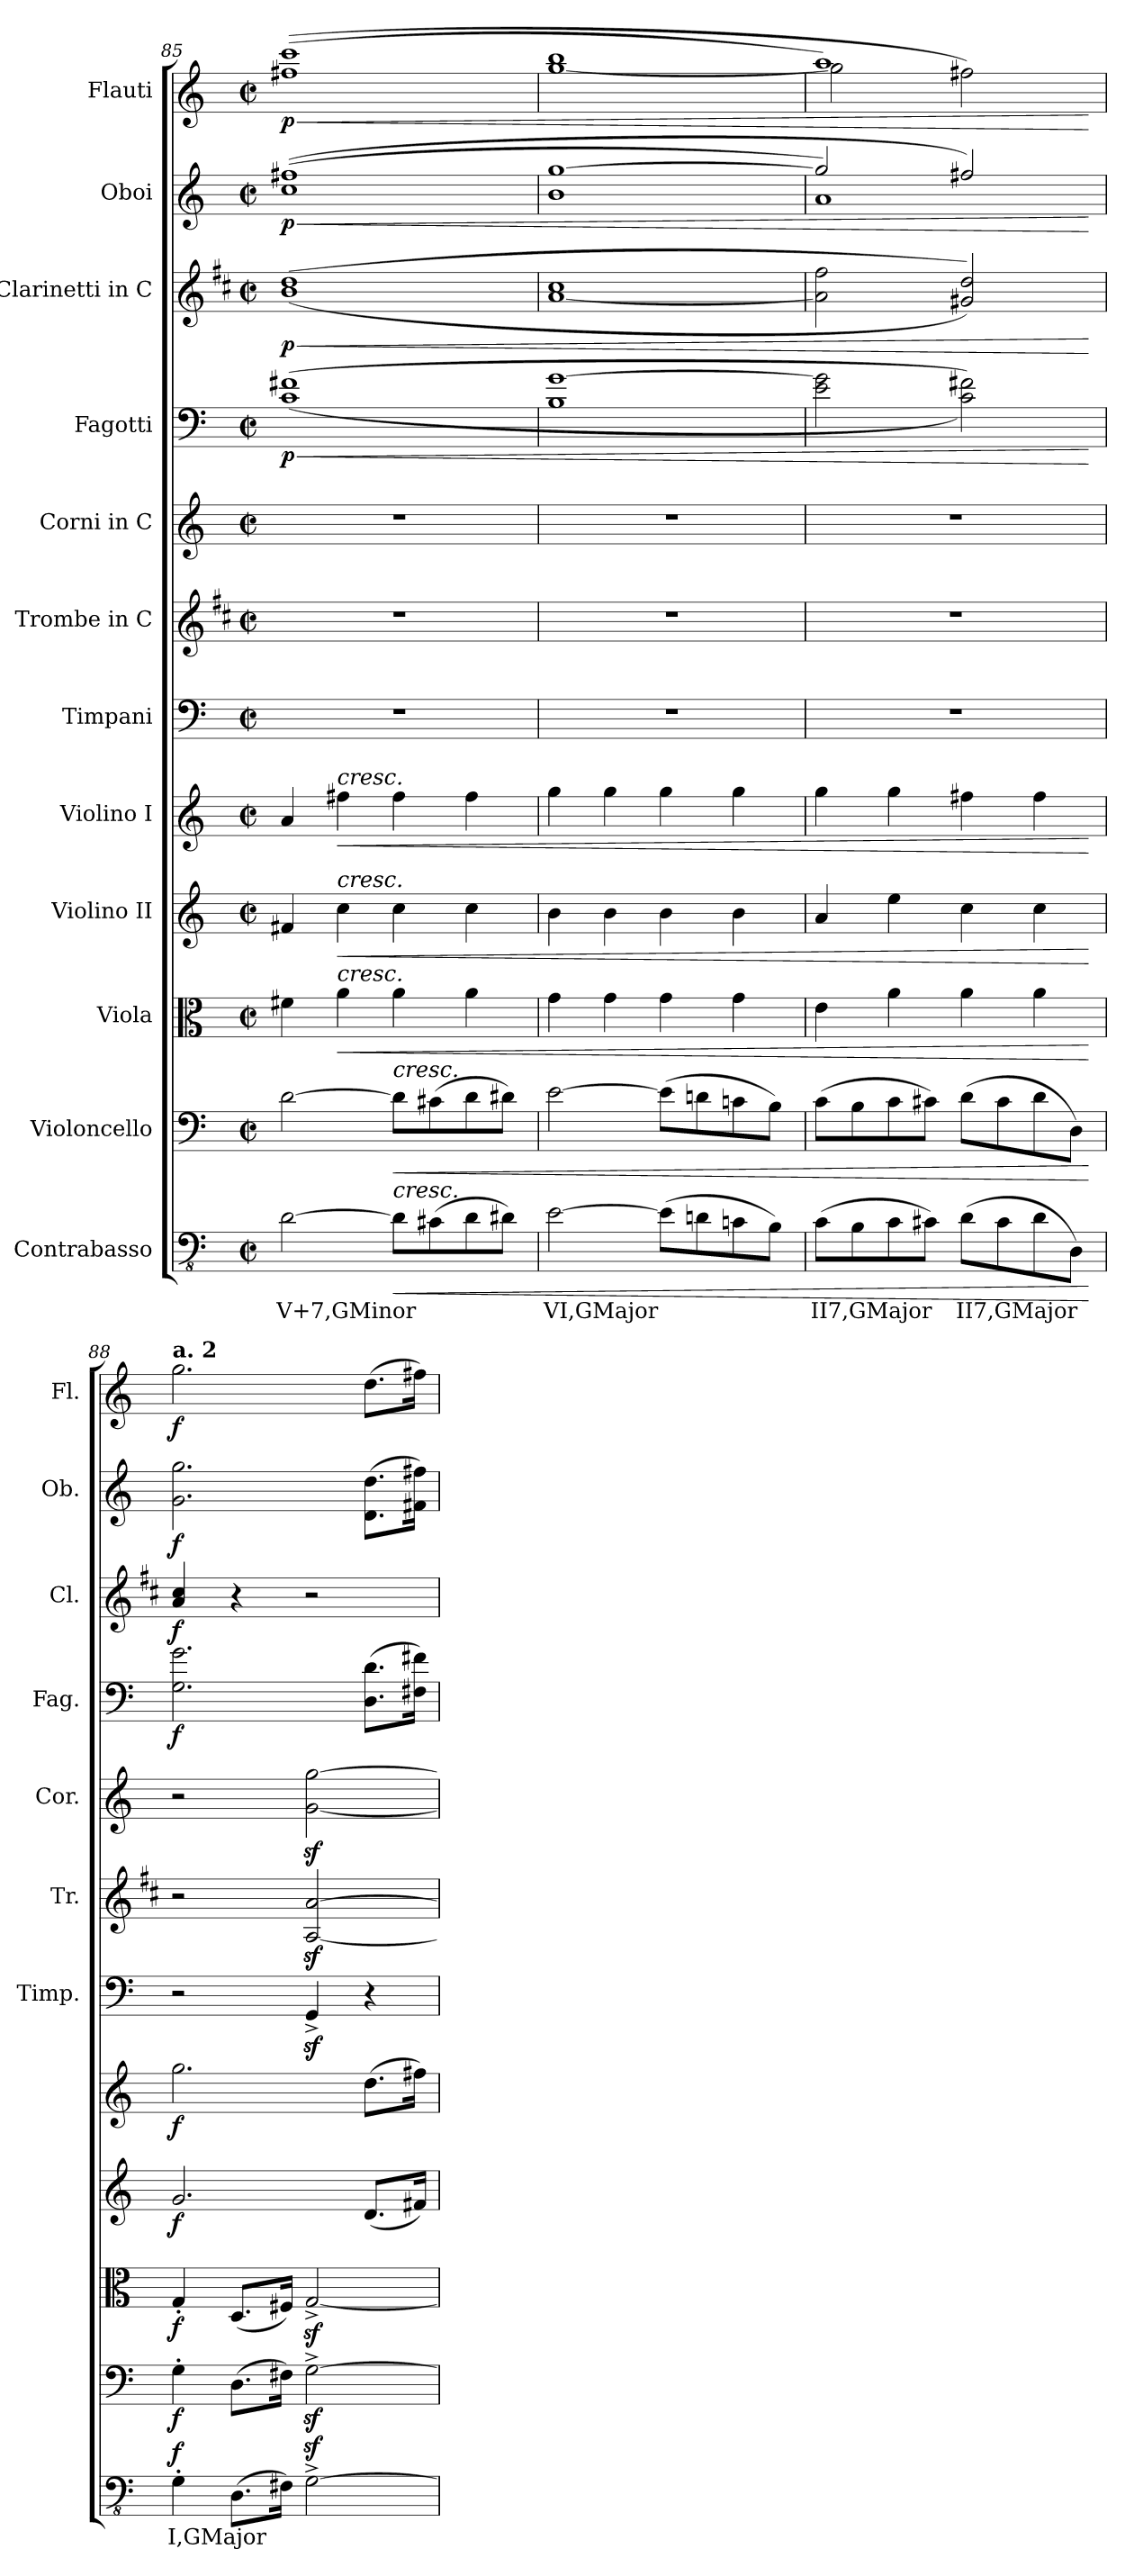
**kern	**text	**dynam	**kern	**dynam	**kern	**dynam	**kern	**dynam	**kern	**dynam	**kern	**kern	**kern	**kern	**dynam	**kern	**dynam	**kern	**dynam	**kern	**dynam
*part12	*part12	*part12	*part11	*part11	*part10	*part10	*part9	*part9	*part8	*part8	*part7	*part6	*part5	*part4	*part4	*part3	*part3	*part2	*part2	*part1	*part1
*staff12	*staff12	*staff12	*staff11	*staff11	*staff10	*staff10	*staff9	*staff9	*staff8	*staff8	*staff7	*staff6	*staff5	*staff4	*staff4	*staff3	*staff3	*staff2	*staff2	*staff1	*staff1
*I"Contrabasso	*	*	*I"Violoncello	*	*I"Viola	*	*I"Violino II	*	*I"Violino I	*	*I"Timpani	*I"Trombe in C	*I"Corni in C	*I"Fagotti	*	*I"Clarinetti in C	*	*I"Oboi	*	*I"Flauti	*
*	*	*	*	*	*	*	*	*	*	*	*I'Timp.	*I'Tr.	*I'Cor.	*I'Fag.	*	*I'Cl.	*	*I'Ob.	*	*I'Fl.	*
*clefFv4	*	*	*clefF4	*	*clefC3	*	*clefG2	*	*clefG2	*	*clefF4	*clefG2	*clefG2	*clefF4	*	*clefG2	*	*clefG2	*	*clefG2	*
*	*	*	*	*	*	*	*	*	*	*	*	*ITrd1c2	*ITrd7c12	*	*	*ITrd1c2	*	*	*	*	*
*k[]	*	*	*k[]	*	*k[]	*	*k[]	*	*k[]	*	*k[]	*k[]	*k[]	*k[]	*	*k[]	*	*k[]	*	*k[]	*
*M2/2	*	*	*M2/2	*	*M2/2	*	*M2/2	*	*M2/2	*	*M2/2	*M2/2	*M2/2	*M2/2	*	*M2/2	*	*M2/2	*	*M2/2	*
*met(c|)	*	*	*met(c|)	*	*met(c|)	*	*met(c|)	*	*met(c|)	*	*met(c|)	*met(c|)	*met(c|)	*met(c|)	*	*met(c|)	*	*met(c|)	*	*met(c|)	*
=85	=85	=85	=85	=85	=85	=85	=85	=85	=85	=85	=85	=85	=85	=85	=85	=85	=85	=85	=85	=85	=85
!	!	!	!	!	!	!	!	!	!	!	!	!	!	!	!LO:HP:b	!	!LO:HP:b	!	!LO:HP:b	!	!LO:HP:b
!	!	!	!	!	!	!	!	!	!	!	!	!	!	!	!LO:DY:n=1:b	!	!LO:DY:n=1:b	!	!LO:DY:n=1:b	!	!LO:DY:n=1:b
[2D\	V+7,GMinor	.	[2d\	.	4f#X\	.	4f#X/	.	4a/	.	1r	1r	1r	((1c 1f#X	< p	((1a 1cc	< p	((1cc 1ff#X	< p	((1ff#X 1ccc	< p
!	!	!	!	!	!	!	!	!	!LO:TX:a:i:t=cresc.	!	!	!	!	!	!	!	!	!	!	!	!
!	!	!	!	!	!	!	!LO:TX:a:i:t=cresc.	!	!	!	!	!	!	!	!	!	!	!	!	!	!
!	!	!	!	!	!LO:TX:a:i:t=cresc.	!	!	!	!	!	!	!	!	!	!	!	!	!	!	!	!
!	!	!	!	!	!	!LO:HP:b	!	!LO:HP:b	!	!LO:HP:b	!	!	!	!	!	!	!	!	!	!	!
.	.	.	.	.	4a\	<	4cc\	<	4ff#X\	<	.	.	.	.	.	.	.	.	.	.	.
!	!	!	!LO:TX:a:i:t=cresc.	!	!	!	!	!	!	!	!	!	!	!	!	!	!	!	!	!	!
!LO:TX:a:i:t=cresc.	!	!	!	!	!	!	!	!	!	!	!	!	!	!	!	!	!	!	!	!	!
!	!	!LO:HP:b	!	!LO:HP:b	!	!	!	!	!	!	!	!	!	!	!	!	!	!	!	!	!
8D\L]	.	<	8d\L]	<	4a\	.	4cc\	.	4ff#\	.	.	.	.	.	.	.	.	.	.	.	.
(8C#X\	.	.	(8c#X\	.	.	.	.	.	.	.	.	.	.	.	.	.	.	.	.	.	.
8D\	.	.	8d\	.	4a\	.	4cc\	.	4ff#\	.	.	.	.	.	.	.	.	.	.	.	.
8D#X\J)	.	.	8d#X\J)	.	.	.	.	.	.	.	.	.	.	.	.	.	.	.	.	.	.
=86	=86	=86	=86	=86	=86	=86	=86	=86	=86	=86	=86	=86	=86	=86	=86	=86	=86	=86	=86	=86	=86
[2E\	VI,GMajor	.	[2e\	.	4g\	.	4b\	.	4gg\	.	1r	1r	1r	1B [1g	.	[1g 1b	.	1b [1gg	.	[1gg 1bb	.
.	.	.	.	.	4g\	.	4b\	.	4gg\	.	.	.	.	.	.	.	.	.	.	.	.
(8E\L]	.	.	(8e\L]	.	4g\	.	4b\	.	4gg\	.	.	.	.	.	.	.	.	.	.	.	.
8Dn\	.	.	8dn\	.	.	.	.	.	.	.	.	.	.	.	.	.	.	.	.	.	.
8Cn\	.	.	8cn\	.	4g\	.	4b\	.	4gg\	.	.	.	.	.	.	.	.	.	.	.	.
8BB\J)	.	.	8B\J)	.	.	.	.	.	.	.	.	.	.	.	.	.	.	.	.	.	.
!!LO:PB:g=z
=87	=87	=87	=87	=87	=87	=87	=87	=87	=87	=87	=87	=87	=87	=87	=87	=87	=87	=87	=87	=87	=87
*	*	*	*	*	*	*	*	*	*	*	*	*	*	*	*	*	*	*^	*	*^	*
(8C\L	II7,GMajor	.	(8c\L	.	4e\	.	4a/	.	4gg\	.	1r	1r	1r	2e\ 2g\]	.	2g\] 2ee\	.	2gg/]	1a)	.	1aa)	2gg\]	.
8BB\	.	.	8B\	.	.	.	.	.	.	.	.	.	.	.	.	.	.	.	.	.	.	.	.
8C\	.	.	8c\	.	4a\	.	4ee\	.	4gg\	.	.	.	.	.	.	.	.	.	.	.	.	.	.
8C#X\J)	.	.	8c#X\J)	.	.	.	.	.	.	.	.	.	.	.	.	.	.	.	.	.	.	.	.
(8D\L	II7,GMajor	.	(8d\L	.	4a\	.	4cc\	.	4ff#X\	.	.	.	.	2c\ 2f#X\))	.	2f#X/ 2cc/))	.	2ff#X/)	.	.	.	2ff#X\)	.
8C#\	.	.	8c#\	.	.	.	.	.	.	.	.	.	.	.	.	.	.	.	.	.	.	.	.
8D\	.	.	8d\	.	4a\	.	4cc\	.	4ff#\	.	.	.	.	.	.	.	.	.	.	.	.	.	.
8DD\J)	.	.	8D\J)	.	.	.	.	.	.	.	.	.	.	.	.	.	.	.	.	.	.	.	.
*	*	*	*	*	*	*	*	*	*	*	*	*	*	*	*	*	*	*v	*v	*	*	*	*
*	*	*	*	*	*	*	*	*	*	*	*	*	*	*	*	*	*	*	*	*v	*v	*
.	.	[	.	[	.	[	.	[	.	[	.	.	.	.	[	.	[	.	[	.	[
!!LO:PB:g=z
=88	=88	=88	=88	=88	=88	=88	=88	=88	=88	=88	=88	=88	=88	=88	=88	=88	=88	=88	=88	=88	=88
!	!	!	!	!	!	!	!	!	!	!	!	!	!	!	!	!	!	!	!	!LO:TX:a:B:t=a. 2	!
!	!	!LO:DY:b	!	!LO:DY:b	!	!LO:DY:b	!	!LO:DY:b	!	!LO:DY:b	!	!	!	!	!LO:DY:b	!	!LO:DY:b	!	!LO:DY:b	!	!LO:DY:b
4GG'\	I,GMajor	f	4G'\	f	4G'/	f	2.g/	f	2.gg\	f	2r	2r	2r	2.G\ 2.g\	f	4g/ 4b/	f	2.g\ 2.gg\	f	2.gg\	f
(8.DD\L	.	.	(8.D\L	.	(8.D/L	.	.	.	.	.	.	.	.	.	.	4r	.	.	.	.	.
16FF#X\Jk)	.	.	16F#X\Jk)	.	16F#X/Jk)	.	.	.	.	.	.	.	.	.	.	.	.	.	.	.	.
[2GGz<^\	.	.	[2Gz<^\	.	[2Gz<^/	.	.	.	.	.	4GGz<^/	[2G/z< [2g/z<	[2G\z< [2g\z<	.	.	2r	.	.	.	.	.
.	.	.	.	.	.	.	(8.d/L	.	(8.dd\L	.	4r	.	.	(8.D\ 8.d\L	.	.	.	(8.d\ 8.dd\L	.	(8.dd\L	.
.	.	.	.	.	.	.	16f#X/Jk)	.	16ff#X\Jk)	.	.	.	.	16F#X\ 16f#X\Jk)	.	.	.	16f#X\ 16ff#X\Jk)	.	16ff#X\Jk)	.
=	=	=	=	=	=	=	=	=	=	=	=	=	=	=	=	=	=	=	=	=	=
*-	*-	*-	*-	*-	*-	*-	*-	*-	*-	*-	*-	*-	*-	*-	*-	*-	*-	*-	*-	*-	*-
